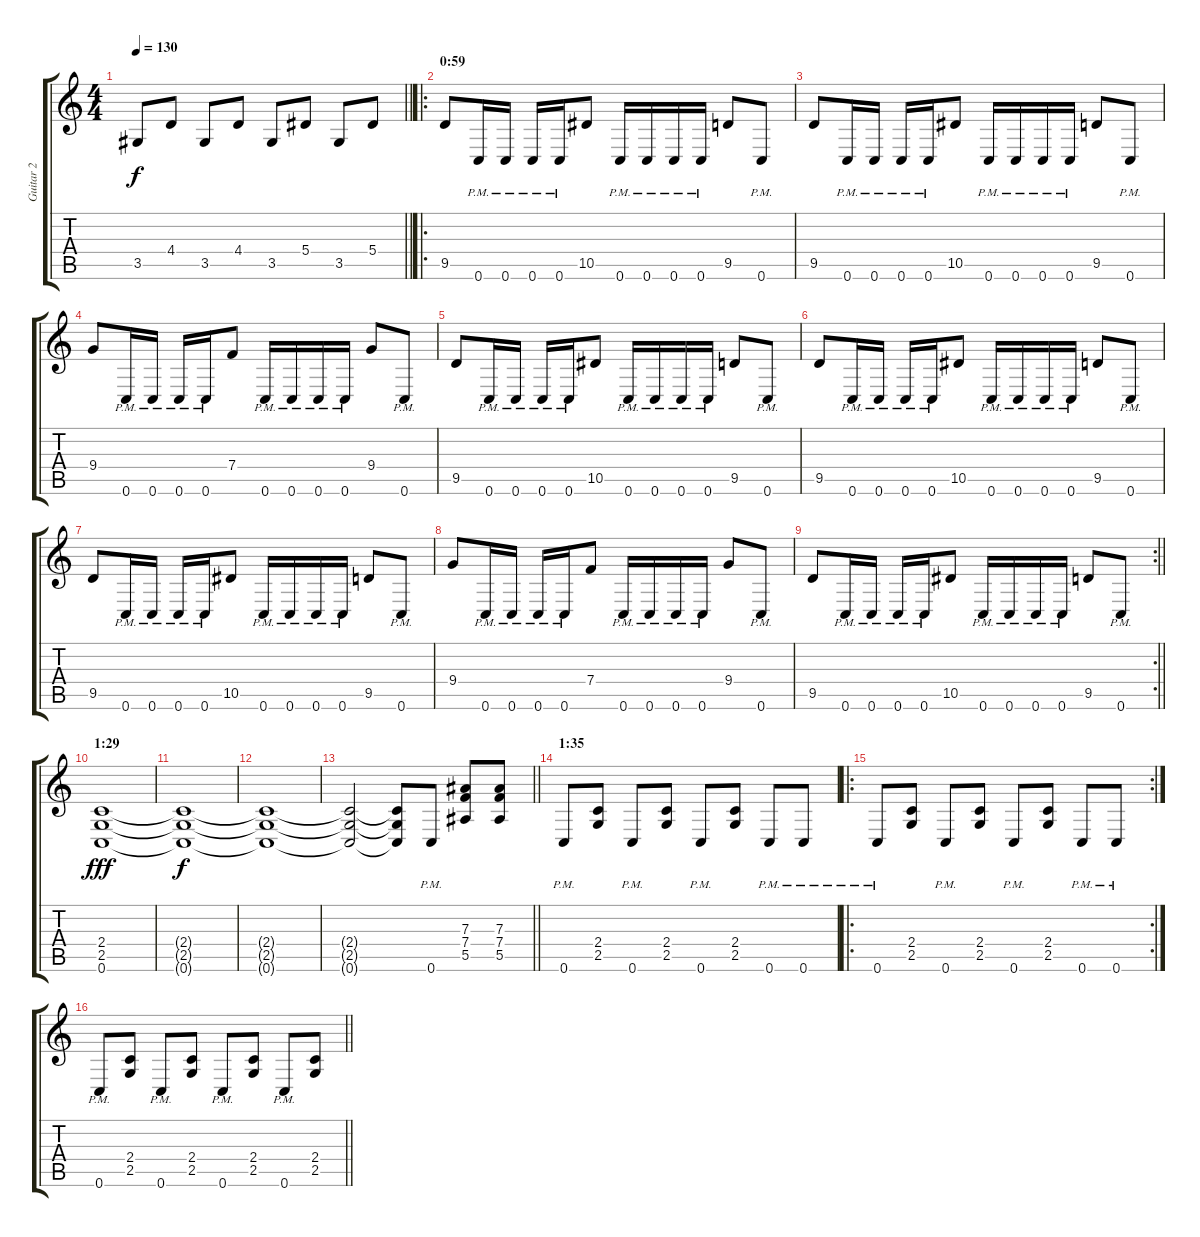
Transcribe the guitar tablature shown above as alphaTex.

\track ("Guitar 2" "Guitar 2") {instrument distortionguitar}
\staff {score tabs}
\tuning (C4 G3 Eb3 Bb2 F2 C2) {hide}
\ts (4 4)
\tempo 130
\clef g2
\barLineRight lightlight
\ks c
3.5.8{dy f} 4.4.8 3.5.8 4.4.8 3.5.8 5.4.8 3.5.8 5.4.8 |
\ro
\section ("" "0:59")
9.5.8{instrument distortionguitar} 0.6{pm}.16 0.6{pm}.16 0.6{pm}.16 0.6{pm}.16 10.5.8 0.6{pm}.16 0.6{pm}.16 0.6{pm}.16 0.6{pm}.16 9.5.8 0.6{pm}.8 |
9.5.8 0.6{pm}.16 0.6{pm}.16 0.6{pm}.16 0.6{pm}.16 10.5.8 0.6{pm}.16 0.6{pm}.16 0.6{pm}.16 0.6{pm}.16 9.5.8 0.6{pm}.8 |
9.4.8 0.6{pm}.16 0.6{pm}.16 0.6{pm}.16 0.6{pm}.16 7.4.8 0.6{pm}.16 0.6{pm}.16 0.6{pm}.16 0.6{pm}.16 9.4.8 0.6{pm}.8 |
9.5.8 0.6{pm}.16 0.6{pm}.16 0.6{pm}.16 0.6{pm}.16 10.5.8 0.6{pm}.16 0.6{pm}.16 0.6{pm}.16 0.6{pm}.16 9.5.8 0.6{pm}.8 |
9.5.8 0.6{pm}.16 0.6{pm}.16 0.6{pm}.16 0.6{pm}.16 10.5.8 0.6{pm}.16 0.6{pm}.16 0.6{pm}.16 0.6{pm}.16 9.5.8 0.6{pm}.8 |
9.5.8 0.6{pm}.16 0.6{pm}.16 0.6{pm}.16 0.6{pm}.16 10.5.8 0.6{pm}.16 0.6{pm}.16 0.6{pm}.16 0.6{pm}.16 9.5.8 0.6{pm}.8 |
9.4.8 0.6{pm}.16 0.6{pm}.16 0.6{pm}.16 0.6{pm}.16 7.4.8 0.6{pm}.16 0.6{pm}.16 0.6{pm}.16 0.6{pm}.16 9.4.8 0.6{pm}.8 |
\rc 2
\barLineRight lightlight
9.5.8 0.6{pm}.16 0.6{pm}.16 0.6{pm}.16 0.6{pm}.16 10.5.8 0.6{pm}.16 0.6{pm}.16 0.6{pm}.16 0.6{pm}.16 9.5.8 0.6{pm}.8 |
\section ("" "1:29")
(2.4 2.5 0.6).1{dy fff} |
(2.4{t} 2.5{t} 0.6{t}).1{dy f} |
(2.4{t} 2.5{t} 0.6{t}).1 |
\barLineRight lightlight
(2.4{t} 2.5{t} 0.6{t}).2 (2.4{t} 2.5{t} 0.6{t}).8 0.6{pm}.8 (7.3 7.4 5.5).8 (7.3 7.4 5.5).8 |
\section ("" "1:35")
0.6{pm}.8 (2.4 2.5).8 0.6{pm}.8 (2.4 2.5).8 0.6{pm}.8 (2.4 2.5).8 0.6{pm}.8 0.6{pm}.8 |
\ro
\rc 2
0.6{pm}.8 (2.4 2.5).8 0.6{pm}.8 (2.4 2.5).8 0.6{pm}.8 (2.4 2.5).8 0.6{pm}.8 0.6{pm}.8 |
\barLineRight lightlight
0.6{pm}.8 (2.4 2.5).8 0.6{pm}.8 (2.4 2.5).8 0.6{pm}.8 (2.4 2.5).8 0.6{pm}.8 (2.4 2.5).8
